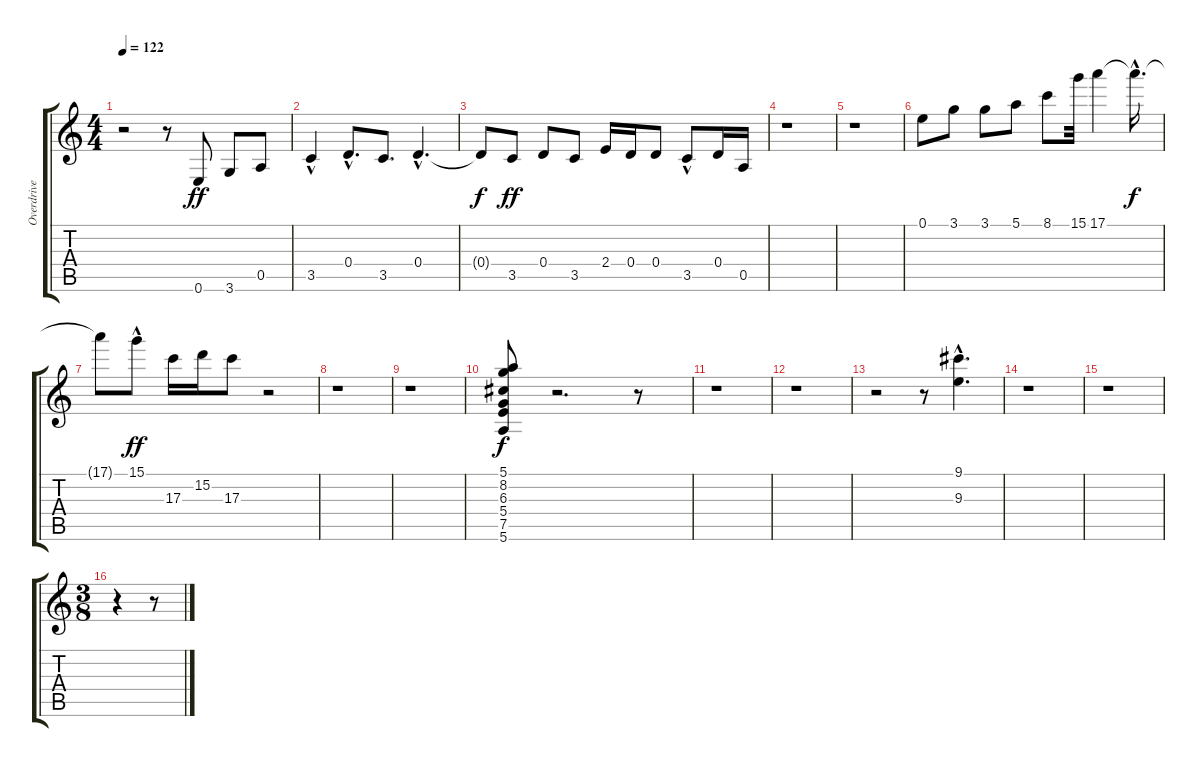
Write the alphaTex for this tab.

\track ("Overdrive Gt" "Overdrive ") {instrument overdrivenguitar}
\staff {score tabs}
\tuning (E4 B3 G3 D3 A2 E2) {hide}
\ts (4 4)
\tempo 122
\clef g2
\ks c
r.2{dy f} r.8 0.6.8{dy ff} 3.6.8 0.5.8 |
3.5{hac}.4 0.4{hac}.8{d} 3.5.8{d} 0.4{hac}.4{d} |
0.4{t}.8{dy f} 3.5.8{dy ff} 0.4.8 3.5.8 2.4.16 0.4.16 0.4.8 3.5{hac}.8 0.4.16 0.5.16 |
r.1 |
r.1 |
0.1.8 3.1.8 3.1.8 5.1.8 8.1.8 15.1.32 17.1.4 17.1{hac t}.16{d dy f} |
17.1{t}.8 15.1{hac}.8{dy ff} 17.3.16 15.2.16 17.3.8 r.2 |
r.1 |
r.1 |
(5.1 8.2 6.3 5.4 7.5 5.6).8{dy f} r.2{d} r.8 |
r.1 |
r.1 |
r.2 r.8 (9.1{hac} 9.3{hac}).4{d} |
r.1 |
r.1 |
\ts (3 8)
r.4 r.8
